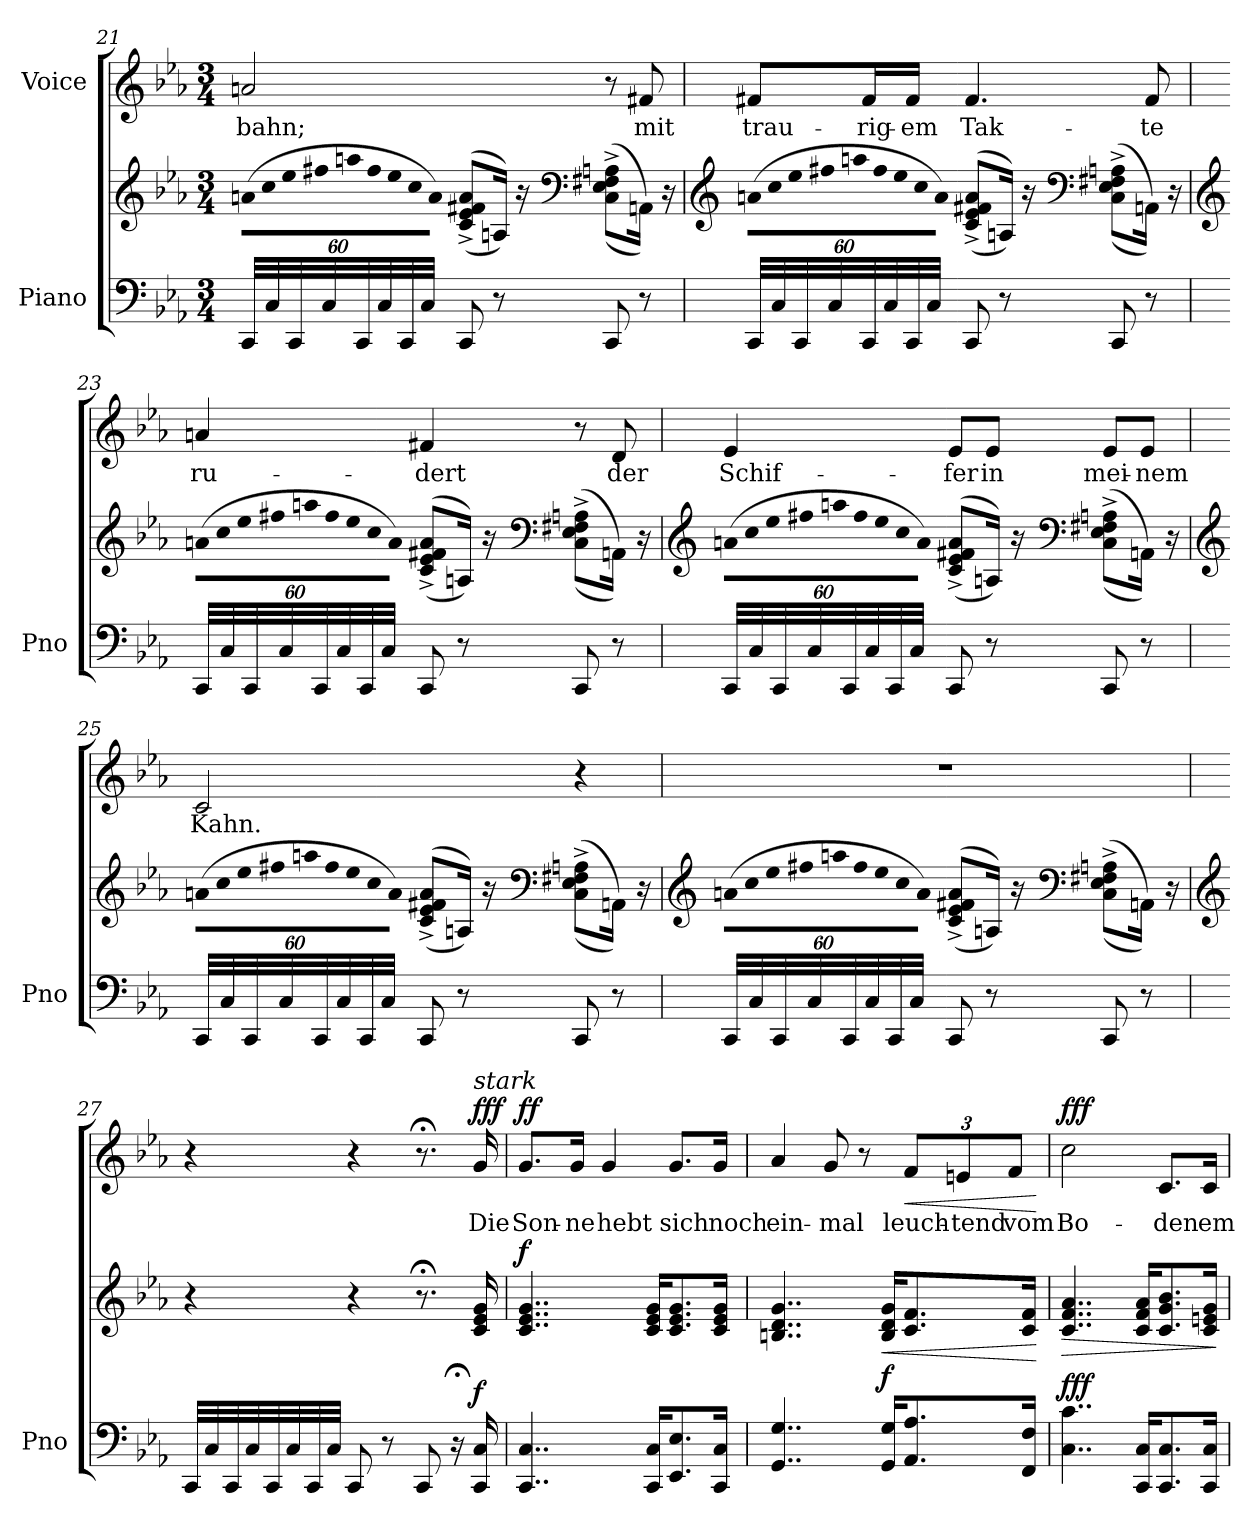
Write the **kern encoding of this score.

**kern	**kern	**dynam	**kern	**text	**dynam
*part2	*part2	*part2	*part1	*part1	*part1
*staff3	*staff2	*staff2/3	*staff1	*staff1	*staff1
*I"Piano	*	*	*I"Voice	*	*
*I'Pno	*	*	*	*	*
*clefF4	*clefG2	*	*clefG2	*	*
*k[b-e-a-]	*k[b-e-a-]	*	*k[b-e-a-]	*	*
*M3/4	*M3/4	*	*M3/4	*	*
*	*Xbrackettup	*	*	*	*
=21	=21	=21	=21	=21	=21
!	!LO:N:vis=32	!	!	!LO:LY:b	!
32CC/LLL	(1920%53an\LLL	.	2an/	-bahn;	.
!	!LO:N:vis=32	!	!	!	!
.	1920%53cc\	.	.	.	.
32C/	.	.	.	.	.
!	!LO:N:vis=32	!	!	!	!
.	1920%53ee-\	.	.	.	.
32CC/	.	.	.	.	.
!	!LO:N:vis=32	!	!	!	!
.	1920%53ff#X\	.	.	.	.
32C/	.	.	.	.	.
!	!LO:N:vis=32	!	!	!	!
.	1920%53aan\	.	.	.	.
32CC/	.	.	.	.	.
!	!LO:N:vis=32	!	!	!	!
.	1920%53ff#\	.	.	.	.
32C/	.	.	.	.	.
!	!LO:N:vis=32	!	!	!	!
.	1920%53ee-\	.	.	.	.
32CC/	.	.	.	.	.
!	!LO:N:vis=32	!	!	!	!
.	1920%53cc\	.	.	.	.
32C/JJJ	.	.	.	.	.
!	!LO:N:vis=32	!	!	!	!
.	1920%53a\JJJ)	.	.	.	.
.	640ryy	.	.	.	.
8CC/	((8c/^ 8e-/^ 8f#X/^ 8a/^L	.	.	.	.
8r	16An/Jk))	.	.	.	.
.	16r	.	.	.	.
*	*clefF4	*	*	*	*
8CC/	((8C\^ 8E-\^ 8F#X\^ 8An\^L	.	8r	.	.
!	!	!	!	!LO:LY:b	!
8r	16AAn\Jk))	.	8f#X/	mit	.
.	16r	.	.	.	.
!!LO:LB:g=z
=22	=22	=22	=22	=22	=22
*	*clefG2	*	*	*	*
!	!LO:N:vis=32	!	!	!LO:LY:b	!
32CC/LLL	(1920%53an\LLL	.	8f#X/L	trau-	.
!	!LO:N:vis=32	!	!	!	!
.	1920%53cc\	.	.	.	.
32C/	.	.	.	.	.
!	!LO:N:vis=32	!	!	!	!
.	1920%53ee-\	.	.	.	.
32CC/	.	.	.	.	.
!	!LO:N:vis=32	!	!	!	!
.	1920%53ff#X\	.	.	.	.
32C/	.	.	.	.	.
!	!LO:N:vis=32	!	!	!	!
.	1920%53aan\	.	.	.	.
!	!	!	!	!LO:LY:b	!
32CC/	.	.	16f#/L	-rig-	.
!	!LO:N:vis=32	!	!	!	!
.	1920%53ff#\	.	.	.	.
32C/	.	.	.	.	.
!	!LO:N:vis=32	!	!	!	!
.	1920%53ee-\	.	.	.	.
!	!	!	!	!LO:LY:b	!
32CC/	.	.	16f#/JJ	-em	.
!	!LO:N:vis=32	!	!	!	!
.	1920%53cc\	.	.	.	.
32C/JJJ	.	.	.	.	.
!	!LO:N:vis=32	!	!	!	!
.	1920%53a\JJJ)	.	.	.	.
.	640ryy	.	.	.	.
!	!	!	!	!LO:LY:b	!
8CC/	((8c/^ 8e-/^ 8f#X/^ 8a/^L	.	4.f#/	Tak-	.
8r	16An/Jk))	.	.	.	.
.	16r	.	.	.	.
*	*clefF4	*	*	*	*
8CC/	((8C\^ 8E-\^ 8F#X\^ 8An\^L	.	.	.	.
!	!	!	!	!LO:LY:b	!
8r	16AAn\Jk))	.	8f#/	-te	.
.	16r	.	.	.	.
=23	=23	=23	=23	=23	=23
*	*clefG2	*	*	*	*
!	!LO:N:vis=32	!	!	!LO:LY:b	!
32CC/LLL	(1920%53an\LLL	.	4an/	ru-	.
!	!LO:N:vis=32	!	!	!	!
.	1920%53cc\	.	.	.	.
32C/	.	.	.	.	.
!	!LO:N:vis=32	!	!	!	!
.	1920%53ee-\	.	.	.	.
32CC/	.	.	.	.	.
!	!LO:N:vis=32	!	!	!	!
.	1920%53ff#X\	.	.	.	.
32C/	.	.	.	.	.
!	!LO:N:vis=32	!	!	!	!
.	1920%53aan\	.	.	.	.
32CC/	.	.	.	.	.
!	!LO:N:vis=32	!	!	!	!
.	1920%53ff#\	.	.	.	.
32C/	.	.	.	.	.
!	!LO:N:vis=32	!	!	!	!
.	1920%53ee-\	.	.	.	.
32CC/	.	.	.	.	.
!	!LO:N:vis=32	!	!	!	!
.	1920%53cc\	.	.	.	.
32C/JJJ	.	.	.	.	.
!	!LO:N:vis=32	!	!	!	!
.	1920%53a\JJJ)	.	.	.	.
.	640ryy	.	.	.	.
!	!	!	!	!LO:LY:b	!
8CC/	((8c/^ 8e-/^ 8f#X/^ 8a/^L	.	4f#X/	-dert	.
8r	16An/Jk))	.	.	.	.
.	16r	.	.	.	.
*	*clefF4	*	*	*	*
8CC/	((8C\^ 8E-\^ 8F#X\^ 8An\^L	.	8r	.	.
!	!	!	!	!LO:LY:b	!
8r	16AAn\Jk))	.	8d/	der	.
.	16r	.	.	.	.
=24	=24	=24	=24	=24	=24
*	*clefG2	*	*	*	*
!	!LO:N:vis=32	!	!	!LO:LY:b	!
32CC/LLL	(1920%53an\LLL	.	4e-/	Schif-	.
!	!LO:N:vis=32	!	!	!	!
.	1920%53cc\	.	.	.	.
32C/	.	.	.	.	.
!	!LO:N:vis=32	!	!	!	!
.	1920%53ee-\	.	.	.	.
32CC/	.	.	.	.	.
!	!LO:N:vis=32	!	!	!	!
.	1920%53ff#X\	.	.	.	.
32C/	.	.	.	.	.
!	!LO:N:vis=32	!	!	!	!
.	1920%53aan\	.	.	.	.
32CC/	.	.	.	.	.
!	!LO:N:vis=32	!	!	!	!
.	1920%53ff#\	.	.	.	.
32C/	.	.	.	.	.
!	!LO:N:vis=32	!	!	!	!
.	1920%53ee-\	.	.	.	.
32CC/	.	.	.	.	.
!	!LO:N:vis=32	!	!	!	!
.	1920%53cc\	.	.	.	.
32C/JJJ	.	.	.	.	.
!	!LO:N:vis=32	!	!	!	!
.	1920%53a\JJJ)	.	.	.	.
.	640ryy	.	.	.	.
!	!	!	!	!LO:LY:b	!
8CC/	((8c/^ 8e-/^ 8f#X/^ 8a/^L	.	8e-/L	-fer	.
!	!	!	!	!LO:LY:b	!
8r	16An/Jk))	.	8e-/J	in	.
.	16r	.	.	.	.
*	*clefF4	*	*	*	*
!	!	!	!	!LO:LY:b	!
8CC/	((8C\^ 8E-\^ 8F#X\^ 8An\^L	.	8e-/L	mei-	.
!	!	!	!	!LO:LY:b	!
8r	16AAn\Jk))	.	8e-/J	-nem	.
.	16r	.	.	.	.
!!LO:LB:g=z
=25	=25	=25	=25	=25	=25
*	*clefG2	*	*	*	*
!	!LO:N:vis=32	!	!	!LO:LY:b	!
32CC/LLL	(1920%53an\LLL	.	2c/	Kahn.	.
!	!LO:N:vis=32	!	!	!	!
.	1920%53cc\	.	.	.	.
32C/	.	.	.	.	.
!	!LO:N:vis=32	!	!	!	!
.	1920%53ee-\	.	.	.	.
32CC/	.	.	.	.	.
!	!LO:N:vis=32	!	!	!	!
.	1920%53ff#X\	.	.	.	.
32C/	.	.	.	.	.
!	!LO:N:vis=32	!	!	!	!
.	1920%53aan\	.	.	.	.
32CC/	.	.	.	.	.
!	!LO:N:vis=32	!	!	!	!
.	1920%53ff#\	.	.	.	.
32C/	.	.	.	.	.
!	!LO:N:vis=32	!	!	!	!
.	1920%53ee-\	.	.	.	.
32CC/	.	.	.	.	.
!	!LO:N:vis=32	!	!	!	!
.	1920%53cc\	.	.	.	.
32C/JJJ	.	.	.	.	.
!	!LO:N:vis=32	!	!	!	!
.	1920%53a\JJJ)	.	.	.	.
.	640ryy	.	.	.	.
8CC/	((8c/^ 8e-/^ 8f#X/^ 8a/^L	.	.	.	.
8r	16An/Jk))	.	.	.	.
.	16r	.	.	.	.
*	*clefF4	*	*	*	*
8CC/	((8C\^ 8E-\^ 8F#X\^ 8An\^L	.	4r	.	.
8r	16AAn\Jk))	.	.	.	.
.	16r	.	.	.	.
=26	=26	=26	=26	=26	=26
*	*clefG2	*	*	*	*
*	*	*	*MM60	*	*
!	!LO:N:vis=32	!	!	!	!
32CC/LLL	(1920%53an\LLL	.	2.r	.	.
!	!LO:N:vis=32	!	!	!	!
.	1920%53cc\	.	.	.	.
32C/	.	.	.	.	.
!	!LO:N:vis=32	!	!	!	!
.	1920%53ee-\	.	.	.	.
32CC/	.	.	.	.	.
!	!LO:N:vis=32	!	!	!	!
.	1920%53ff#X\	.	.	.	.
32C/	.	.	.	.	.
!	!LO:N:vis=32	!	!	!	!
.	1920%53aan\	.	.	.	.
32CC/	.	.	.	.	.
!	!LO:N:vis=32	!	!	!	!
.	1920%53ff#\	.	.	.	.
32C/	.	.	.	.	.
!	!LO:N:vis=32	!	!	!	!
.	1920%53ee-\	.	.	.	.
32CC/	.	.	.	.	.
!	!LO:N:vis=32	!	!	!	!
.	1920%53cc\	.	.	.	.
32C/JJJ	.	.	.	.	.
!	!LO:N:vis=32	!	!	!	!
.	1920%53a\JJJ)	.	.	.	.
.	640ryy	.	.	.	.
8CC/	((8c/^ 8e-/^ 8f#X/^ 8a/^L	.	.	.	.
8r	16An/Jk))	.	.	.	.
.	16r	.	.	.	.
*	*clefF4	*	*	*	*
8CC/	((8C\^ 8E-\^ 8F#X\^ 8An\^L	.	.	.	.
8r	16AAn\Jk))	.	.	.	.
.	16r	.	.	.	.
=27	=27	=27	=27	=27	=27
*	*clefG2	*	*	*	*
32CC/LLL	4r	.	4r	.	.
32C/	.	.	.	.	.
32CC/	.	.	.	.	.
32C/	.	.	.	.	.
32CC/	.	.	.	.	.
32C/	.	.	.	.	.
32CC/	.	.	.	.	.
32C/JJJ	.	.	.	.	.
8CC/	4r	.	4r	.	.
8r	.	.	.	.	.
8CC/	8.r;<	.	8.r;<	.	.
16r;<	.	.	.	.	.
*	*	*	*MM50	*	*
!	!	!	!LO:TX:a:i:t=stark	!	!
!	!	!LO:DY:a=2	!	!LO:LY:b	!LO:DY:a
16CC/ 16C/	16c/ 16e-/ 16g/	f	16g/	Die	fff
!!LO:PB:g=z
=28	=28	=28	=28	=28	=28
!	!	!LO:DY:a	!	!LO:LY:b	!LO:DY:a
4..CC/ 4..C/	4..c/ 4..e-/ 4..g/	f	8.g/L	Son-	ff
!	!	!	!	!LO:LY:b	!
.	.	.	16g/Jk	-ne	.
!	!	!	!	!LO:LY:b	!
.	.	.	4g/	hebt	.
16CC/ 16C/KL	16c/ 16e-/ 16g/KL	.	.	.	.
!	!	!	!	!LO:LY:b	!
8.EE-/ 8.E-/	8.c/ 8.e-/ 8.g/	.	8.g/L	sich	.
!	!	!	!	!LO:LY:b	!
16CC/ 16C/Jk	16c/ 16e-/ 16g/Jk	.	16g/Jk	noch	.
=29	=29	=29	=29	=29	=29
!	!	!	!	!LO:LY:b	!
4..GG/ 4..G/	4..Bn/ 4..d/ 4..g/	.	4a-/	ein-	.
!	!	!	!	!LO:LY:b	!
.	.	.	8g/	-mal	.
.	.	.	8r	.	.
!	!	!LO:HP:b	!	!	!
!	!	!LO:DY:n=1:a=2	!	!	!
16GG/ 16G/KL	16B/ 16d/ 16g/KL	< f	.	.	.
*	*	*	*Xbrackettup	*	*
!	!	!	!	!LO:LY:b	!LO:HP:b
8.AA-/ 8.A-/	8.c/ 8.f/	.	12f/L	leuch-	<
!	!	!	!	!LO:LY:b	!
.	.	.	12en/	-tend	.
!	!	!	!	!LO:LY:b	!
.	.	.	12f/J	vom	.
16FF/ 16F/Jk	16c/ 16f/Jk	.	.	.	.
.	.	[	.	.	[
=30	=30	=30	=30	=30	=30
!	!	!LO:HP:b	!	!LO:LY:b	!
!	!	!LO:DY:n=1:a=2	!	!	!LO:DY:a
4..C\ 4..c\	4..c/ 4..f/ 4..a-/	> fff	2cc\	Bo-	fff
16CC/ 16C/KL	16c/ 16f/ 16a-/KL	.	.	.	.
!	!	!	!	!LO:LY:b	!
8.CC/ 8.C/	8.c/ 8.g/ 8.b-/	.	8.c/L	-den	.
!	!	!	!	!LO:LY:b	!
16CC/ 16C/Jk	16c/ 16en/ 16g/Jk	.	16c/Jk	em-	.
.	.	]	.	.	.
=	=	=	=	=	=
*-	*-	*-	*-	*-	*-
